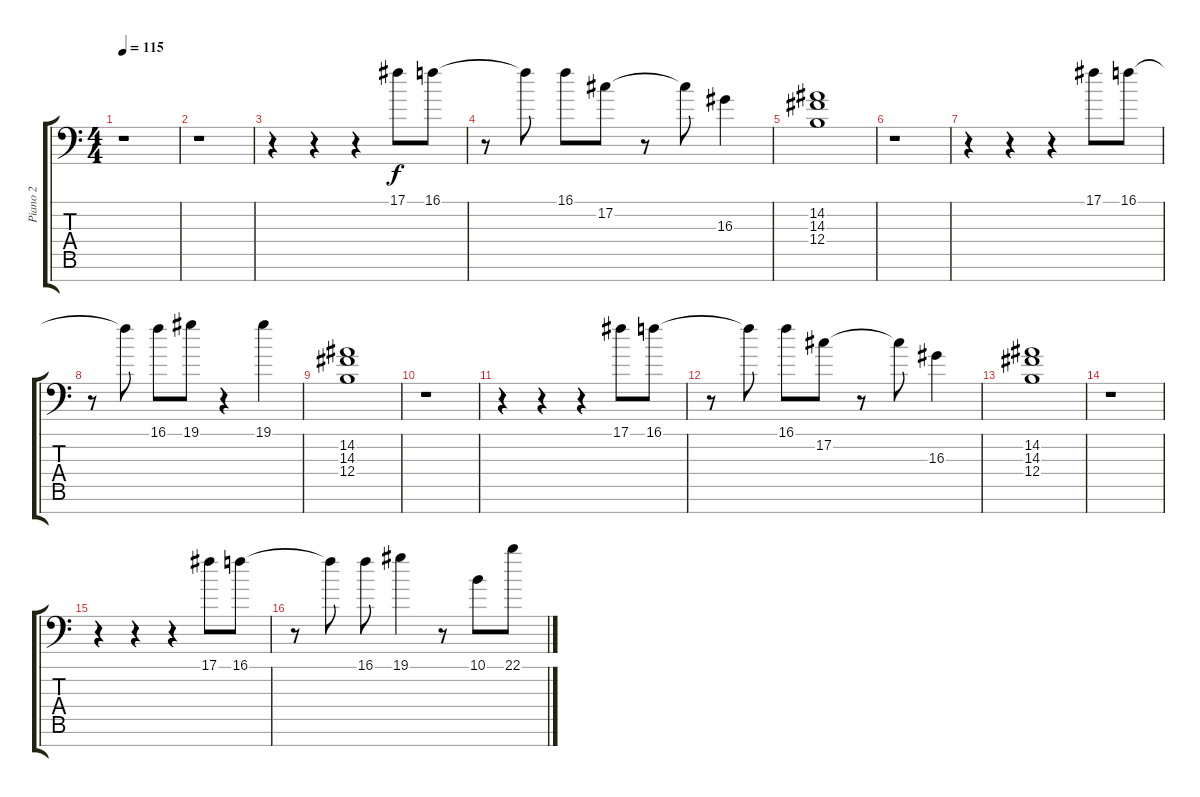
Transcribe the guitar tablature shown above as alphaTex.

\track ("Piano 2" "Piano 2") {instrument acousticgrandpiano}
\staff {score tabs}
\tuning (Db4 Ab3 E3 B2 Gb2 Db2 Gb1) {hide}
\ts (4 4)
\tempo 115
\clef f4
\ks c
r.1{dy f} |
r.1 |
r.4 r.4 r.4 17.1.8 16.1.8 |
r.8 16.1{t}.8 16.1.8 17.2.8 r.8 17.2{t}.8 16.3.4 |
(14.2 14.3 12.4).1 |
r.1 |
r.4 r.4 r.4 17.1.8 16.1.8 |
r.8 16.1{t}.8 16.1.8 19.1.8 r.4 19.1.4 |
(14.2 14.3 12.4).1 |
r.1 |
r.4 r.4 r.4 17.1.8 16.1.8 |
r.8 16.1{t}.8 16.1.8 17.2.8 r.8 17.2{t}.8 16.3.4 |
(14.2 14.3 12.4).1 |
r.1 |
r.4 r.4 r.4 17.1.8 16.1.8 |
r.8 16.1{t}.8 16.1.8 19.1.4 r.8 10.1.8 22.1.8
